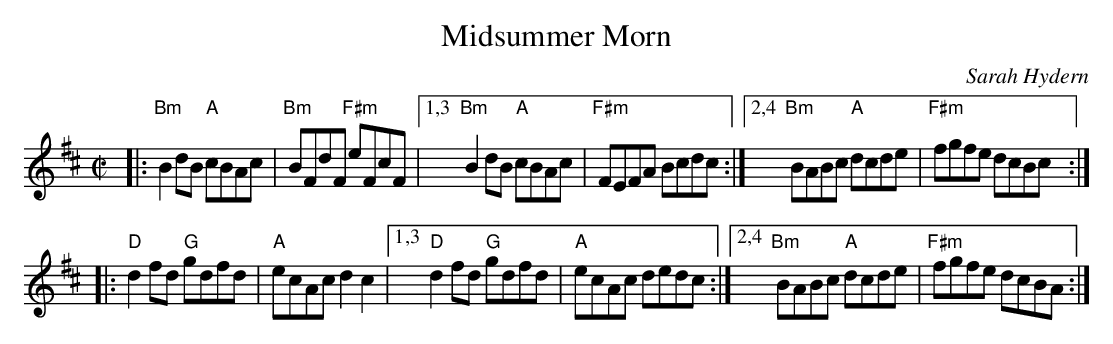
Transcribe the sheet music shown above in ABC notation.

X:1
T: Midsummer Morn
C: Sarah Hydern
M: C|
L: 1/8
K: Bm
|: "Bm"B2dB "A"cBAc | "Bm"BFdF "F#m"eFcF \
|1,3 "Bm"B2dB "A"cBAc | "F#m"FEFA Bcdc \
:|2,4 "Bm"BABc "A"dcde | "F#m"fgfe dcBc :|
|: "D"d2fd "G"gdfd | "A"ecAc d2c2 \
|1,3 "D"d2fd "G"gdfd | "A"ecAc dedc \
:|2,4 "Bm"BABc "A"dcde | "F#m"fgfe dcBA :|
